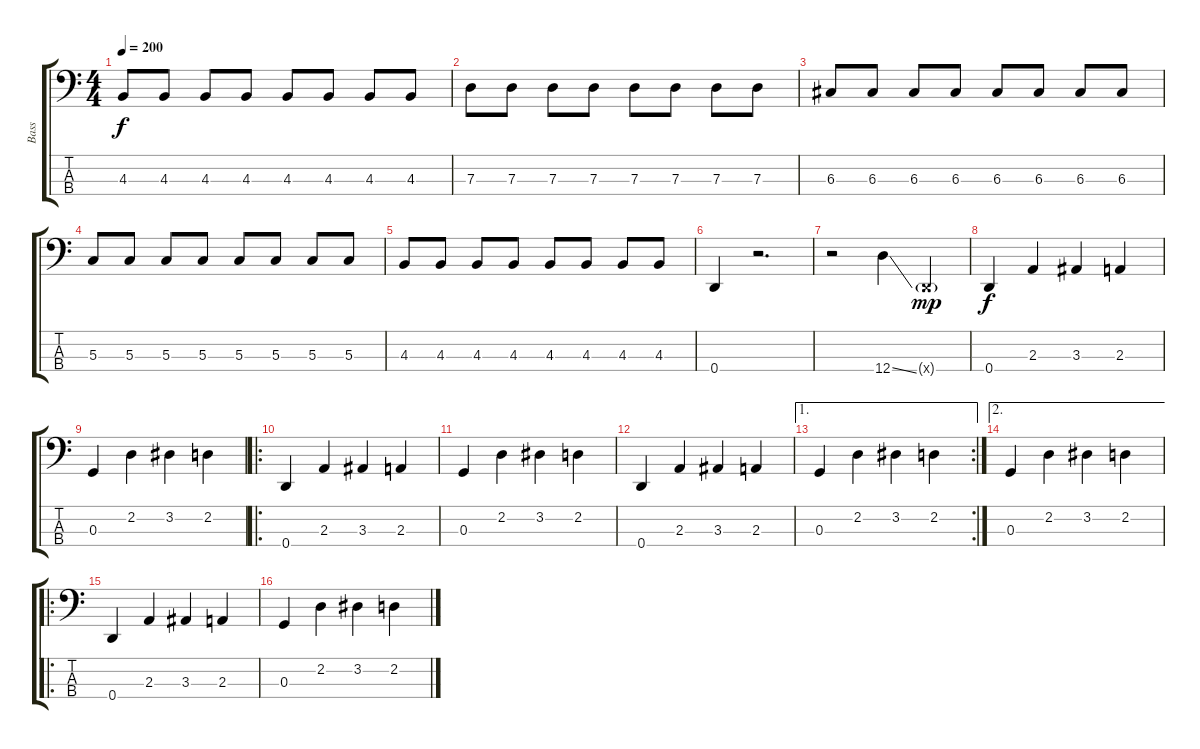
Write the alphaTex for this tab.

\track ("Bass" "Bass") {instrument electricbasspick}
\staff {score tabs}
\tuning (F2 C2 G1 D1) {hide}
\ts (4 4)
\tempo 200
\clef f4
\ks c
4.3.8{dy f} 4.3.8 4.3.8 4.3.8 4.3.8 4.3.8 4.3.8 4.3.8 |
7.3.8 7.3.8 7.3.8 7.3.8 7.3.8 7.3.8 7.3.8 7.3.8 |
6.3.8 6.3.8 6.3.8 6.3.8 6.3.8 6.3.8 6.3.8 6.3.8 |
5.3.8 5.3.8 5.3.8 5.3.8 5.3.8 5.3.8 5.3.8 5.3.8 |
4.3.8 4.3.8 4.3.8 4.3.8 4.3.8 4.3.8 4.3.8 4.3.8 |
0.4.4 r.2{d} |
r.2 12.4{ss}.4 0.4{g x}.4{dy mp} |
0.4.4{dy f} 2.3.4 3.3.4 2.3.4 |
0.3.4 2.2.4 3.2.4 2.2.4 |
\ro
0.4.4 2.3.4 3.3.4 2.3.4 |
0.3.4 2.2.4 3.2.4 2.2.4 |
0.4.4 2.3.4 3.3.4 2.3.4 |
\ae 1
\rc 2
0.3.4 2.2.4 3.2.4 2.2.4 |
\ae 2
0.3.4 2.2.4 3.2.4 2.2.4 |
\ro
0.4.4 2.3.4 3.3.4 2.3.4 |
0.3.4 2.2.4 3.2.4 2.2.4
